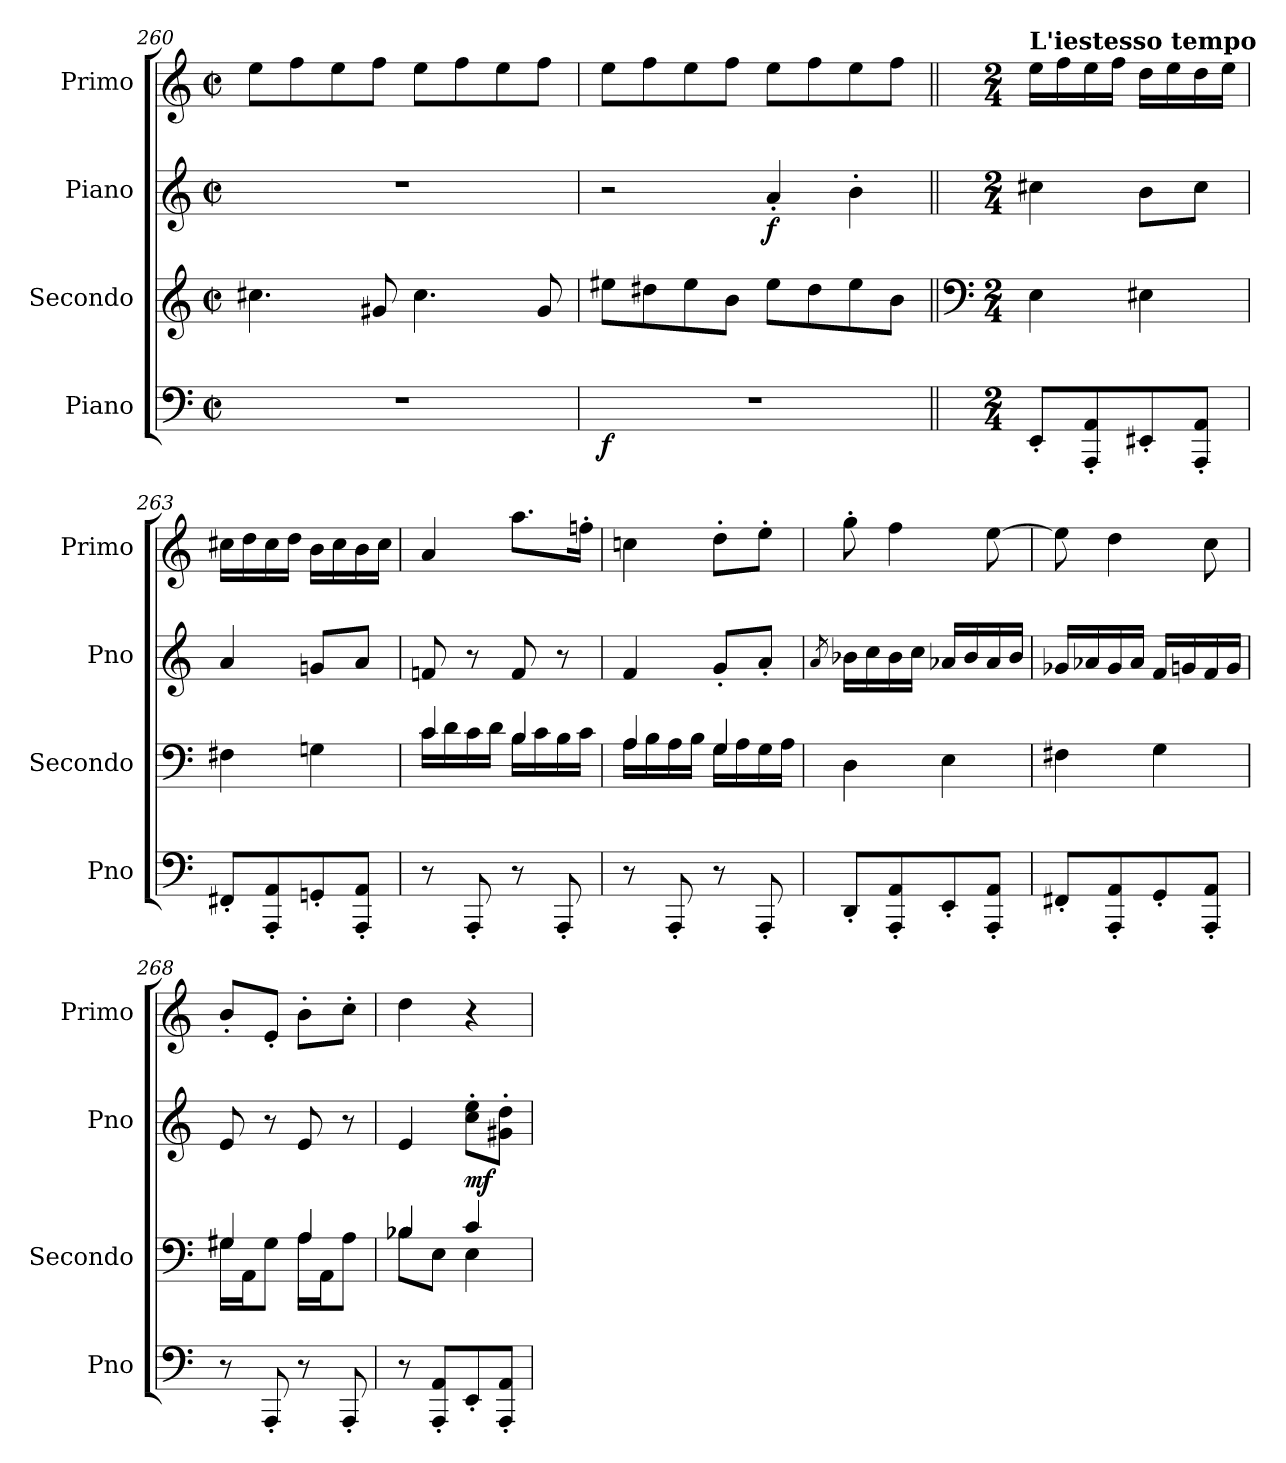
**kern	**dynam	**kern	**kern	**dynam	**kern
*part4	*part4	*part3	*part2	*part2	*part1
*staff4	*staff4	*staff3	*staff2	*staff2	*staff1
*I"Piano	*	*I"Secondo	*I"Piano	*	*I"Primo
*I'Pno	*	*I'Secondo	*I'Pno	*	*I'Primo
*clefF4	*	*clefG2	*clefG2	*	*clefG2
*k[]	*	*k[]	*k[]	*	*k[]
*M4/4	*	*M4/4	*M4/4	*	*M4/4
*met(c|)	*	*met(c|)	*met(c|)	*	*met(c|)
=260	=260	=260	=260	=260	=260
1r	.	4.cc#X\	1r	.	8ee\L
.	.	.	.	.	8ff\
.	.	.	.	.	8ee\
.	.	8g#X/	.	.	8ff\J
.	.	4.cc#\	.	.	8ee\L
.	.	.	.	.	8ff\
.	.	.	.	.	8ee\
.	.	8g#/	.	.	8ff\J
=261	=261	=261	=261	=261	=261
!	!LO:DY:b	!	!	!	!
1r	f	8ee#X\L	2r	.	8ee\L
.	.	8dd#X\	.	.	8ff\
.	.	8ee#\	.	.	8ee\
.	.	8b\J	.	.	8ff\J
!	!	!	!	!LO:DY:b	!
.	.	8ee#\L	4a'/	f	8ee\L
.	.	8dd#\	.	.	8ff\
.	.	8ee#\	4b'\	.	8ee\
.	.	8b\J	.	.	8ff\J
=262||	=262||	=262||	=262||	=262||	=262||
*	*	*clefF4	*	*	*
*M2/4	*	*M2/4	*M2/4	*	*M2/4
!	!	!	!	!	!LO:TX:a:B:t=L'iestesso tempo
8EE'/L	.	4E\	4cc#X\	.	16ee\LL
.	.	.	.	.	16ff\
8AAA/' 8AA/'	.	.	.	.	16ee\
.	.	.	.	.	16ff\JJ
8EE#X'/	.	4E#X\	8b\L	.	16dd\LL
.	.	.	.	.	16ee\
8AAA/' 8AA/'J	.	.	8cc#\J	.	16dd\
.	.	.	.	.	16ee\JJ
!!LO:PB:g=z
=263	=263	=263	=263	=263	=263
8FF#X'/L	.	4F#X\	4a/	.	16cc#X\LL
.	.	.	.	.	16dd\
8AAA/' 8AA/'	.	.	.	.	16cc#\
.	.	.	.	.	16dd\JJ
8GGn'/	.	4Gn\	8gn/L	.	16b\LL
.	.	.	.	.	16cc#\
8AAA/' 8AA/'J	.	.	8a/J	.	16b\
.	.	.	.	.	16cc#\JJ
=264	=264	=264	=264	=264	=264
*	*	*^	*	*	*
8r	.	4c/	16c\LL	8fn/	.	4a/
.	.	.	16d\	.	.	.
8AAA'/	.	.	16c\	8r	.	.
.	.	.	16d\JJ	.	.	.
8r	.	4B/	16B\LL	8f/	.	8.aa\L
.	.	.	16c\	.	.	.
8AAA'/	.	.	16B\	8r	.	.
.	.	.	16c\JJ	.	.	16ffn'\Jk
=265	=265	=265	=265	=265	=265	=265
8r	.	4A/	16A\LL	4f/	.	4ccn\
.	.	.	16B\	.	.	.
8AAA'/	.	.	16A\	.	.	.
.	.	.	16B\JJ	.	.	.
8r	.	4G/	16G\LL	8g'/L	.	8dd'\L
.	.	.	16A\	.	.	.
8AAA'/	.	.	16G\	8a'/J	.	8ee'\J
.	.	.	16A\JJ	.	.	.
*	*	*v	*v	*	*	*
=266	=266	=266	=266	=266	=266
.	.	.	8qa/	.	.
8DD'/L	.	4D\	16b-X\LL	.	8gg'\
.	.	.	16cc\	.	.
8AAA/' 8AA/'	.	.	16b-\	.	4ff\
.	.	.	16cc\JJ	.	.
8EE'/	.	4E\	16a-X/LL	.	.
.	.	.	16b-/	.	.
8AAA/' 8AA/'J	.	.	16a-/	.	[8ee\
.	.	.	16b-/JJ	.	.
!!LO:LB:g=z
=267	=267	=267	=267	=267	=267
8FF#X'/L	.	4F#X\	16g-X/LL	.	8ee\]
.	.	.	16a-X/	.	.
8AAA/' 8AA/'	.	.	16g-/	.	4dd\
.	.	.	16a-/JJ	.	.
8GG'/	.	4G\	16f/LL	.	.
.	.	.	16gn/	.	.
8AAA/' 8AA/'J	.	.	16f/	.	8cc\
.	.	.	16g/JJ	.	.
=268	=268	=268	=268	=268	=268
*	*	*^	*	*	*
8r	.	4G#X/	16G#\LL	8e/	.	8b'/L
.	.	.	16AA\J	.	.	.
8AAA'/	.	.	8G#\J	8r	.	8e'/J
8r	.	4A/	16A\LL	8e/	.	8b'\L
.	.	.	16AA\J	.	.	.
8AAA'/	.	.	8A\J	8r	.	8cc'\J
=269	=269	=269	=269	=269	=269	=269
8r	.	4B-X/	8B-\L	4e/	.	4dd\
8AAA/' 8AA/'L	.	.	8E\J	.	.	.
!	!	!	!	!	!LO:DY:b	!
8EE'/	.	4c/	4E\	8cc\' 8ee\'L	mf	4r
8AAA/' 8AA/'J	.	.	.	8g#X\' 8dd\'J	.	.
*	*	*v	*v	*	*	*
=	=	=	=	=	=
*-	*-	*-	*-	*-	*-
